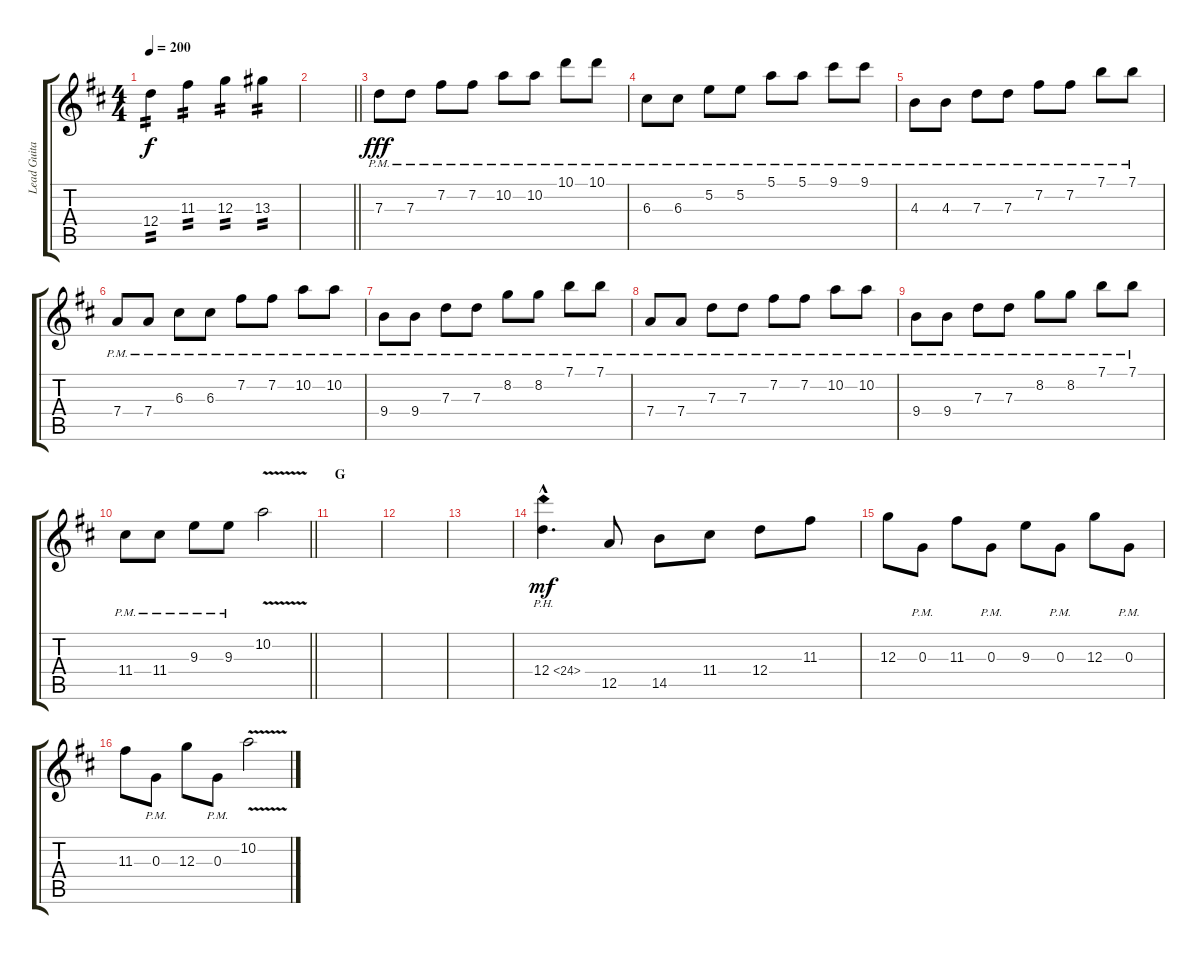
\track ("Lead Guitar(Left ch.)" "Lead Guita") {instrument distortionguitar}
\staff {score tabs}
\tuning (E4 B3 G3 D3 A2 E2) {hide}
\ts (4 4)
\tempo 200
\clef g2
\ks d
12.4.4{tp 2 dy f} 11.3.4{tp 2} 12.3.4{tp 2} 13.3.4{tp 2} |
\barLineRight lightlight
|
7.3{pm}.8{dy fff} 7.3{pm}.8 7.2{pm}.8 7.2{pm}.8 10.2{pm}.8 10.2{pm}.8 10.1{pm}.8 10.1{pm}.8 |
6.3{pm}.8 6.3{pm}.8 5.2{pm}.8 5.2{pm}.8 5.1{pm}.8 5.1{pm}.8 9.1{pm}.8 9.1{pm}.8 |
4.3{pm}.8 4.3{pm}.8 7.3{pm}.8 7.3{pm}.8 7.2{pm}.8 7.2{pm}.8 7.1{pm}.8 7.1{pm}.8 |
7.4{pm}.8 7.4{pm}.8 6.3{pm}.8 6.3{pm}.8 7.2{pm}.8 7.2{pm}.8 10.2{pm}.8 10.2{pm}.8 |
9.4{pm}.8 9.4{pm}.8 7.3{pm}.8 7.3{pm}.8 8.2{pm}.8 8.2{pm}.8 7.1{pm}.8 7.1{pm}.8 |
7.4{pm}.8 7.4{pm}.8 7.3{pm}.8 7.3{pm}.8 7.2{pm}.8 7.2{pm}.8 10.2{pm}.8 10.2{pm}.8 |
9.4{pm}.8 9.4{pm}.8 7.3{pm}.8 7.3{pm}.8 8.2{pm}.8 8.2{pm}.8 7.1{pm}.8 7.1{pm}.8 |
\barLineRight lightlight
11.4{pm}.8 11.4{pm}.8 9.3{pm}.8 9.3{pm}.8 10.2{v}.2 |
\section ("" "G")
|
|
|
12.4{ph 12 hac}.4{d dy mf} 12.5.8 14.5.8 11.4.8 12.4.8 11.3.8 |
12.3.8 0.3{pm}.8 11.3.8 0.3{pm}.8 9.3.8 0.3{pm}.8 12.3.8 0.3{pm}.8 |
11.3.8 0.3{pm}.8 12.3.8 0.3{pm}.8 10.2{v}.2
